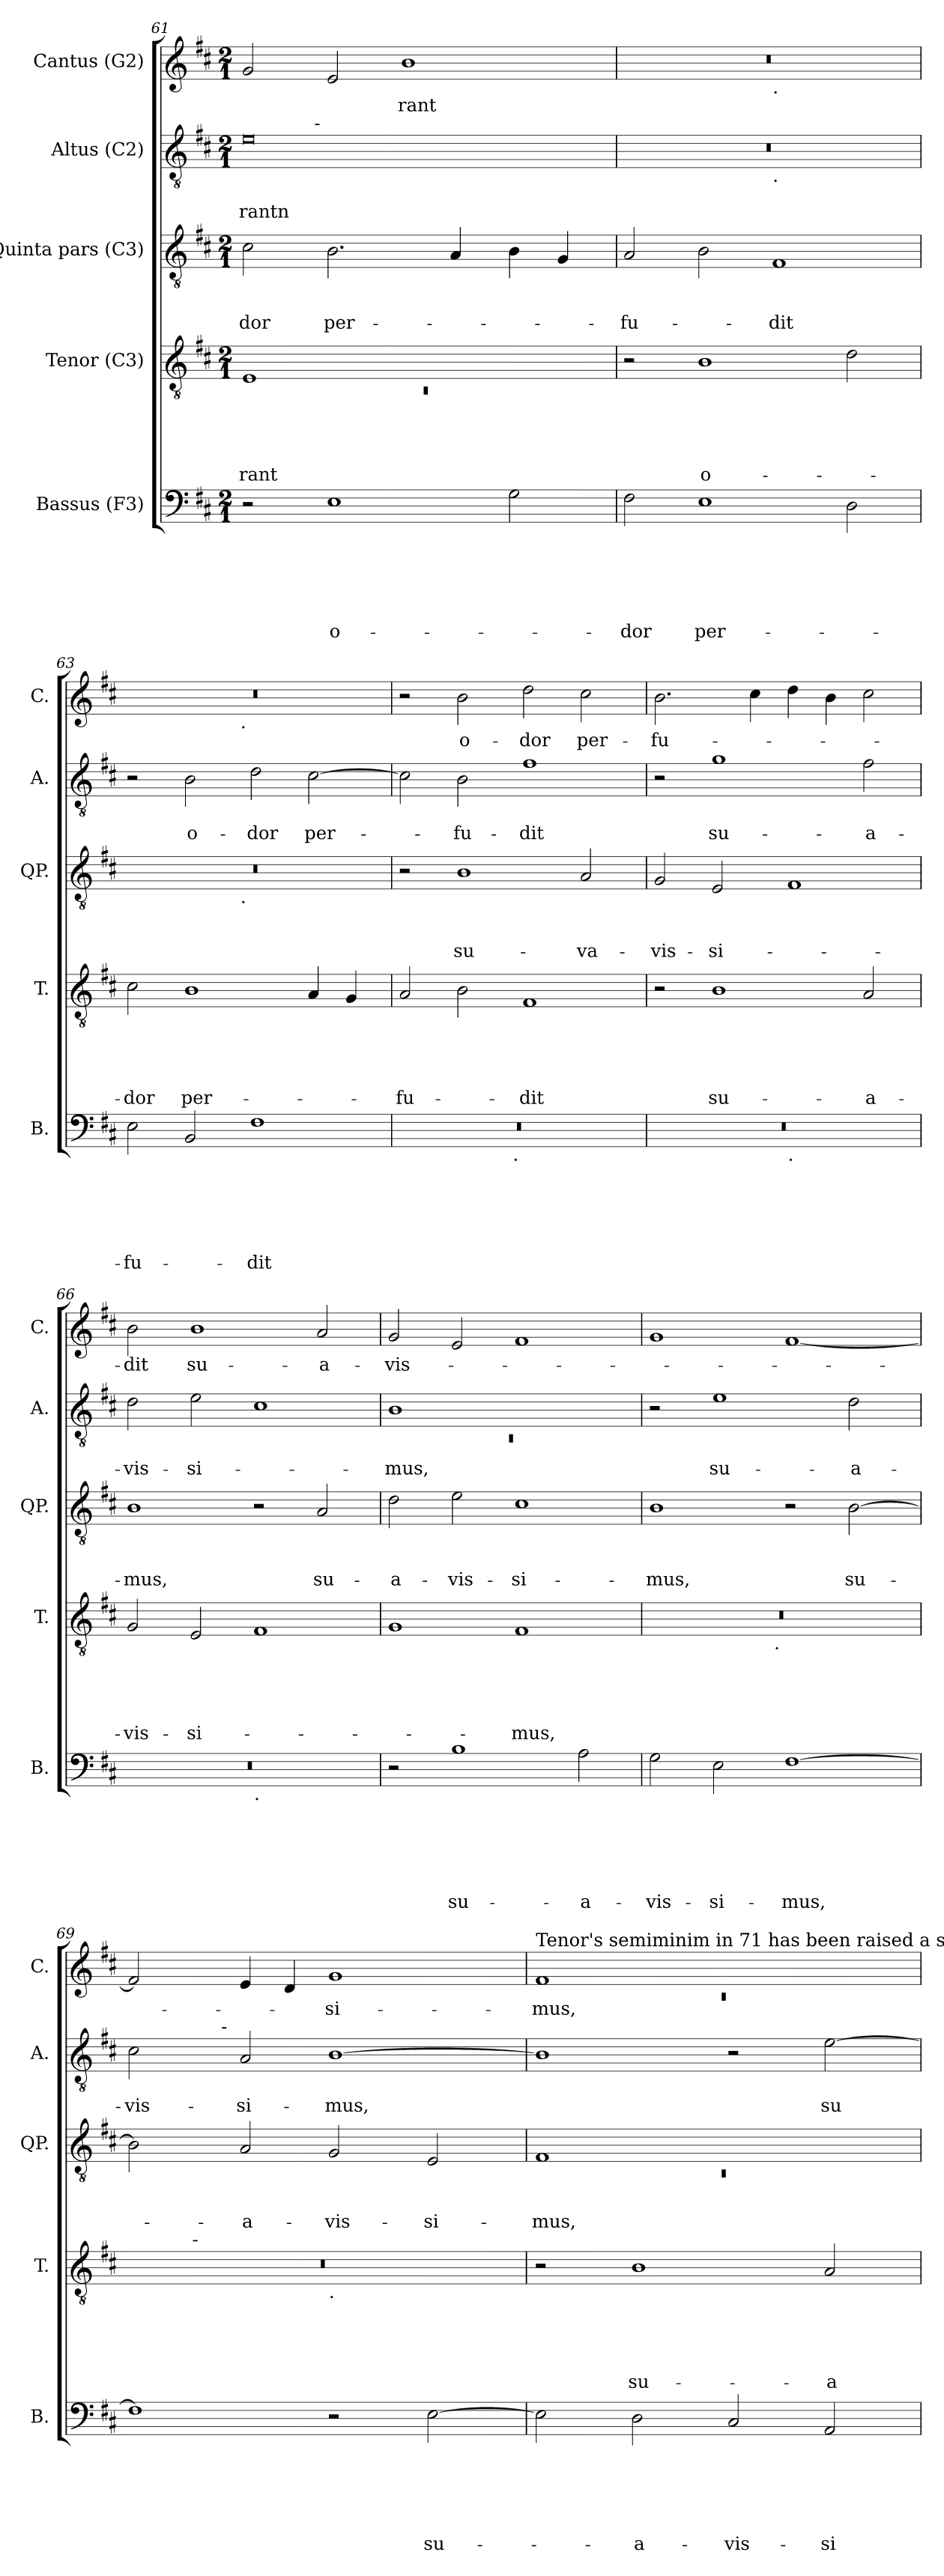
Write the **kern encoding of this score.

**kern	**text	**text	**text	**text	**text	**text	**kern	**text	**text	**text	**text	**text	**kern	**text	**text	**text	**kern	**text	**text	**kern	**text
*part5	*part5	*part5	*part5	*part5	*part5	*part5	*part4	*part4	*part4	*part4	*part4	*part4	*part3	*part3	*part3	*part3	*part2	*part2	*part2	*part1	*part1
*staff5	*staff5	*staff5	*staff5	*staff5	*staff5	*staff5	*staff4	*staff4	*staff4	*staff4	*staff4	*staff4	*staff3	*staff3	*staff3	*staff3	*staff2	*staff2	*staff2	*staff1	*staff1
*I"Bassus (F3)	*	*	*	*	*	*	*I"Tenor (C3)	*	*	*	*	*	*I"Quinta pars (C3)	*	*	*	*I"Altus (C2)	*	*	*I"Cantus (G2)	*
*I'B.	*	*	*	*	*	*	*I'T.	*	*	*	*	*	*I'QP.	*	*	*	*I'A.	*	*	*I'C.	*
!!LO:PB:g=z
*clefF4	*	*	*	*	*	*	*clefGv2	*	*	*	*	*	*clefGv2	*	*	*	*clefGv2	*	*	*clefG2	*
*k[f#c#]	*	*	*	*	*	*	*k[f#c#]	*	*	*	*	*	*k[f#c#]	*	*	*	*k[f#c#]	*	*	*k[f#c#]	*
*D:	*	*	*	*	*	*	*D:	*	*	*	*	*	*D:	*	*	*	*D:	*	*	*D:	*
*M2/1	*	*	*	*	*	*	*M2/1	*	*	*	*	*	*M2/1	*	*	*	*M2/1	*	*	*M2/1	*
=61	=61	=61	=61	=61	=61	=61	=61	=61	=61	=61	=61	=61	=61	=61	=61	=61	=61	=61	=61	=61	=61
*	*	*	*	*	*	*	*^	*	*	*	*	*	*	*	*	*	*	*	*	*	*
!	!	!	!	!	!	!	!	!LO:N:vis=1	!	!	!	!	!LO:LY:b	!	!	!	!LO:LY:b	!	!	!LO:LY:b:rj	!	!
*	*	*	*	*	*	*	*	*	*	*	*	*	*	*	*	*	*	*^	*	*	*	*
2r	.	.	.	.	.	.	1E	0rC	.	.	.	.	-rant	2c#\	.	.	-dor	0e	4...ryy	.	-rantn	2g/	.
!	!	!	!	!	!	!	!	!	!	!	!	!	!	!	!	!	!	!	!LO:TX:a:t=-	!	!	!	!
.	.	.	.	.	.	.	.	.	.	.	.	.	.	.	.	.	.	.	1ryy	.	.	.	.
!	!	!	!	!	!	!LO:LY:b:rj	!	!	!	!	!	!	!	!	!	!	!LO:LY:b	!	!	!	!	!	!
1E	.	.	.	.	.	o-	.	.	.	.	.	.	.	2.B\	.	.	per-	.	.	.	.	2e/	.
!	!	!	!	!	!	!	!	!	!	!	!	!	!	!	!	!	!	!	!	!	!	!	!LO:LY:b
.	.	.	.	.	.	.	1ryy	.	.	.	.	.	.	.	.	.	.	.	.	.	.	1b	-rant
.	.	.	.	.	.	.	.	.	.	.	.	.	.	4A/	.	.	.	.	.	.	.	.	.
.	.	.	.	.	.	.	.	.	.	.	.	.	.	.	.	.	.	.	2ryy	.	.	.	.
2G\	.	.	.	.	.	.	.	.	.	.	.	.	.	4B\	.	.	.	.	.	.	.	.	.
.	.	.	.	.	.	.	.	.	.	.	.	.	.	4G/	.	.	.	.	.	.	.	.	.
.	.	.	.	.	.	.	.	.	.	.	.	.	.	.	.	.	.	.	32ryy	.	.	.	.
=62	=62	=62	=62	=62	=62	=62	=62	=62	=62	=62	=62	=62	=62	=62	=62	=62	=62	=62	=62	=62	=62	=62	=62
!	!	!	!	!	!	!LO:LY:b	!	!	!	!	!	!	!	!	!	!	!LO:LY:b	!	!	!	!	!	!
*	*	*	*	*	*	*	*v	*v	*	*	*	*	*	*	*	*	*	*	*	*	*	*^	*
2F#\	.	.	.	.	.	-dor	2r	.	.	.	.	.	2A/	.	.	-fu-	0r	1ryy	.	.	0r	1ryy	.
!	!	!	!	!	!	!LO:LY:b	!	!	!	!	!	!LO:LY:b:rj	!	!	!	!	!	!	!	!	!	!	!
1E	.	.	.	.	.	per-	1B	.	.	.	.	o-	2B\	.	.	.	.	.	.	.	.	.	.
!	!	!	!	!	!	!	!	!	!	!	!	!	!	!	!	!	!	!	!	!	!	!LO:TX:b:t=.	!
!	!	!	!	!	!	!	!	!	!	!	!	!	!	!	!	!	!	!LO:TX:b:t=.	!	!	!	!	!
!	!	!	!	!	!	!	!	!	!	!	!	!	!	!	!	!LO:LY:b	!	!	!	!	!	!	!
.	.	.	.	.	.	.	.	.	.	.	.	.	1F#	.	.	-dit	.	1ryy	.	.	.	1ryy	.
2D\	.	.	.	.	.	.	2d\	.	.	.	.	.	.	.	.	.	.	.	.	.	.	.	.
=63	=63	=63	=63	=63	=63	=63	=63	=63	=63	=63	=63	=63	=63	=63	=63	=63	=63	=63	=63	=63	=63	=63	=63
!	!	!	!	!	!	!LO:LY:b	!	!	!	!	!	!LO:LY:b	!	!	!	!	!	!	!	!	!	!	!
*	*	*	*	*	*	*	*	*	*	*	*	*	*^	*	*	*	*v	*v	*	*	*	*	*
2E\	.	.	.	.	.	-fu-	2c#\	.	.	.	.	-dor	0r	2ryy	.	.	.	2r	.	.	0r	2ryy	.
!	!	!	!	!	!	!	!	!	!	!	!	!LO:LY:b	!	!	!	!	!	!	!	!LO:LY:b	!	!	!
2BB/	.	.	.	.	.	.	1B	.	.	.	.	per-	.	4...ryy	.	.	.	2B\	.	o-	.	4...ryy	.
!	!	!	!	!	!	!	!	!	!	!	!	!	!	!	!	!	!	!	!	!	!	!LO:TX:b:t=.	!
!	!	!	!	!	!	!	!	!	!	!	!	!	!	!LO:TX:b:t=.	!	!	!	!	!	!	!	!	!
.	.	.	.	.	.	.	.	.	.	.	.	.	.	1ryy	.	.	.	.	.	.	.	1ryy	.
!	!	!	!	!	!	!LO:LY:b	!	!	!	!	!	!	!	!	!	!	!	!	!	!LO:LY:b	!	!	!
1F#	.	.	.	.	.	-dit	.	.	.	.	.	.	.	.	.	.	.	2d\	.	-dor	.	.	.
!	!	!	!	!	!	!	!	!	!	!	!	!	!	!	!	!	!	!	!	!LO:LY:b	!	!	!
.	.	.	.	.	.	.	4A/	.	.	.	.	.	.	.	.	.	.	[>2c#\	.	per-	.	.	.
.	.	.	.	.	.	.	4G/	.	.	.	.	.	.	.	.	.	.	.	.	.	.	.	.
.	.	.	.	.	.	.	.	.	.	.	.	.	.	32ryy	.	.	.	.	.	.	.	32ryy	.
=64	=64	=64	=64	=64	=64	=64	=64	=64	=64	=64	=64	=64	=64	=64	=64	=64	=64	=64	=64	=64	=64	=64	=64
!	!	!	!	!	!	!	!	!	!	!	!	!LO:LY:b	!	!	!	!	!	!	!	!	!	!	!
*^	*	*	*	*	*	*	*	*	*	*	*	*	*v	*v	*	*	*	*	*	*	*v	*v	*
0r	2ryy	.	.	.	.	.	.	2A/	.	.	.	.	-fu-	2r	.	.	.	2c#\]	.	.	2r	.
!	!	!	!	!	!	!	!	!	!	!	!	!	!	!	!	!	!LO:LY:b	!	!	!LO:LY:b	!	!LO:LY:b
.	4...ryy	.	.	.	.	.	.	2B\	.	.	.	.	.	1B	.	.	su-	2B\	.	-fu-	2b\	o-
!	!LO:TX:b:t=.	!	!	!	!	!	!	!	!	!	!	!	!	!	!	!	!	!	!	!	!	!
.	1ryy	.	.	.	.	.	.	.	.	.	.	.	.	.	.	.	.	.	.	.	.	.
!	!	!	!	!	!	!	!	!	!	!	!	!	!LO:LY:b	!	!	!	!	!	!	!LO:LY:b	!	!LO:LY:b
.	.	.	.	.	.	.	.	1F#	.	.	.	.	-dit	.	.	.	.	1f#	.	-dit	2dd\	-dor
!	!	!	!	!	!	!	!	!	!	!	!	!	!	!	!	!	!LO:LY:b	!	!	!	!	!LO:LY:b
.	.	.	.	.	.	.	.	.	.	.	.	.	.	2A/	.	.	-va-	.	.	.	2cc#\	per-
.	32ryy	.	.	.	.	.	.	.	.	.	.	.	.	.	.	.	.	.	.	.	.	.
!!LO:LB:g=z
=65	=65	=65	=65	=65	=65	=65	=65	=65	=65	=65	=65	=65	=65	=65	=65	=65	=65	=65	=65	=65	=65	=65
!	!	!	!	!	!	!	!	!	!	!	!	!	!	!	!	!	!LO:LY:b	!	!	!	!	!LO:LY:b
0r	1ryy	.	.	.	.	.	.	2r	.	.	.	.	.	2G/	.	.	-vis-	2r	.	.	2.b\	-fu-
!	!	!	!	!	!	!	!	!	!	!	!	!	!LO:LY:b	!	!	!	!LO:LY:b	!	!	!LO:LY:b	!	!
.	.	.	.	.	.	.	.	1B	.	.	.	.	su-	2E/	.	.	-si-	1g	.	su-	.	.
.	.	.	.	.	.	.	.	.	.	.	.	.	.	.	.	.	.	.	.	.	4cc#\	.
!	!LO:TX:b:t=.	!	!	!	!	!	!	!	!	!	!	!	!	!	!	!	!	!	!	!	!	!
.	1ryy	.	.	.	.	.	.	.	.	.	.	.	.	1F#	.	.	.	.	.	.	4dd\	.
.	.	.	.	.	.	.	.	.	.	.	.	.	.	.	.	.	.	.	.	.	4b\	.
!	!	!	!	!	!	!	!	!	!	!	!	!	!LO:LY:b	!	!	!	!	!	!	!LO:LY:b	!	!
.	.	.	.	.	.	.	.	2A/	.	.	.	.	-a-	.	.	.	.	2f#\	.	-a-	2cc#\	.
=66	=66	=66	=66	=66	=66	=66	=66	=66	=66	=66	=66	=66	=66	=66	=66	=66	=66	=66	=66	=66	=66	=66
!	!	!	!	!	!	!	!	!	!	!	!	!	!LO:LY:b	!	!	!	!LO:LY:b	!	!	!LO:LY:b	!	!LO:LY:b
0r	1ryy	.	.	.	.	.	.	2G/	.	.	.	.	-vis-	1B	.	.	-mus,	2d\	.	-vis-	2b\	-dit
!	!	!	!	!	!	!	!	!	!	!	!	!	!LO:LY:b	!	!	!	!	!	!	!LO:LY:b	!	!LO:LY:b
.	.	.	.	.	.	.	.	2E/	.	.	.	.	-si-	.	.	.	.	2e\	.	-si-	1b	su-
!	!LO:TX:b:t=.	!	!	!	!	!	!	!	!	!	!	!	!	!	!	!	!	!	!	!	!	!
.	1ryy	.	.	.	.	.	.	1F#	.	.	.	.	.	2r	.	.	.	1c#	.	.	.	.
!	!	!	!	!	!	!	!	!	!	!	!	!	!	!	!	!	!LO:LY:b	!	!	!	!	!LO:LY:b
.	.	.	.	.	.	.	.	.	.	.	.	.	.	2A/	.	.	su-	.	.	.	2a/	-a-
=67	=67	=67	=67	=67	=67	=67	=67	=67	=67	=67	=67	=67	=67	=67	=67	=67	=67	=67	=67	=67	=67	=67
*	*	*	*	*	*	*	*	*	*	*	*	*	*	*	*	*	*	*^	*	*	*	*
!	!	!	!	!	!	!	!	!	!	!	!	!	!	!	!	!	!LO:LY:b	!	!LO:N:vis=1	!	!LO:LY:b	!	!LO:LY:b
*v	*v	*	*	*	*	*	*	*	*	*	*	*	*	*	*	*	*	*	*	*	*	*	*
2r	.	.	.	.	.	.	1G	.	.	.	.	.	2d\	.	.	-a-	1B	0rC	.	-mus,	2g/	-vis-
!	!	!	!	!	!	!LO:LY:b	!	!	!	!	!	!	!	!	!	!LO:LY:b	!	!	!	!	!	!
1B	.	.	.	.	.	su-	.	.	.	.	.	.	2e\	.	.	-vis-	.	.	.	.	2e/	.
!	!	!	!	!	!	!	!	!	!	!	!	!LO:LY:b	!	!	!	!LO:LY:b	!	!	!	!	!	!
.	.	.	.	.	.	.	1F#	.	.	.	.	-mus,	1c#	.	.	-si-	1ryy	.	.	.	1f#	.
!	!	!	!	!	!	!LO:LY:b	!	!	!	!	!	!	!	!	!	!	!	!	!	!	!	!
2A\	.	.	.	.	.	-a-	.	.	.	.	.	.	.	.	.	.	.	.	.	.	.	.
*	*	*	*	*	*	*	*	*	*	*	*	*	*	*	*	*	*v	*v	*	*	*	*
=68	=68	=68	=68	=68	=68	=68	=68	=68	=68	=68	=68	=68	=68	=68	=68	=68	=68	=68	=68	=68	=68
!	!	!	!	!	!	!LO:LY:b	!	!	!	!	!	!	!	!	!	!LO:LY:b	!	!	!	!	!
*	*	*	*	*	*	*	*^	*	*	*	*	*	*	*	*	*	*	*	*	*	*
2G\	.	.	.	.	.	-vis-	0r	2ryy	.	.	.	.	.	1B	.	.	-mus,	2r	.	.	1g	.
!	!	!	!	!	!	!LO:LY:b	!	!	!	!	!	!	!	!	!	!	!	!	!	!LO:LY:b	!	!
2E\	.	.	.	.	.	-si-	.	4...ryy	.	.	.	.	.	.	.	.	.	1e	.	su-	.	.
!	!	!	!	!	!	!	!	!LO:TX:b:t=.	!	!	!	!	!	!	!	!	!	!	!	!	!	!
.	.	.	.	.	.	.	.	1ryy	.	.	.	.	.	.	.	.	.	.	.	.	.	.
!	!	!	!	!	!	!LO:LY:b	!	!	!	!	!	!	!	!	!	!	!	!	!	!	!	!
[<1F#	.	.	.	.	.	-mus,	.	.	.	.	.	.	.	2r	.	.	.	.	.	.	[<1f#	.
!	!	!	!	!	!	!	!	!	!	!	!	!	!	!	!	!	!LO:LY:b	!	!	!LO:LY:b	!	!
.	.	.	.	.	.	.	.	.	.	.	.	.	.	[<2B\	.	.	su-	2d\	.	-a-	.	.
.	.	.	.	.	.	.	.	32ryy	.	.	.	.	.	.	.	.	.	.	.	.	.	.
!!LO:LB:g=z
=69	=69	=69	=69	=69	=69	=69	=69	=69	=69	=69	=69	=69	=69	=69	=69	=69	=69	=69	=69	=69	=69	=69
!	!	!	!	!	!	!	!	!	!	!	!	!	!	!	!	!	!	!	!	!LO:LY:b	!	!
*	*	*	*	*	*	*	*	*^	*	*	*	*	*	*	*	*	*	*^	*	*	*	*
1F#]	.	.	.	.	.	.	0r	4ryy	1ryy	.	.	.	.	.	2B\]	.	.	.	2c#\	4..ryy	.	-vis-	2f#/]	.
.	.	.	.	.	.	.	.	16ryy	.	.	.	.	.	.	.	.	.	.	.	.	.	.	.	.
!	!	!	!	!	!	!	!	!LO:TX:a:t=-	!	!	!	!	!	!	!	!	!	!	!	!	!	!	!	!
.	.	.	.	.	.	.	.	1ryy	.	.	.	.	.	.	.	.	.	.	.	.	.	.	.	.
!	!	!	!	!	!	!	!	!	!	!	!	!	!	!	!	!	!	!	!	!LO:TX:a:t=-	!	!	!	!
.	.	.	.	.	.	.	.	.	.	.	.	.	.	.	.	.	.	.	.	1ryy	.	.	.	.
!	!	!	!	!	!	!	!	!	!	!	!	!	!	!	!	!	!	!LO:LY:b	!	!	!	!LO:LY:b	!	!
.	.	.	.	.	.	.	.	.	.	.	.	.	.	.	2A/	.	.	-a-	2A/	.	.	-si-	4e/	.
.	.	.	.	.	.	.	.	.	.	.	.	.	.	.	.	.	.	.	.	.	.	.	4d/	.
!	!	!	!	!	!	!	!	!	!LO:TX:b:t=.	!	!	!	!	!	!	!	!	!	!	!	!	!	!	!
!	!	!	!	!	!	!	!	!	!	!	!	!	!	!	!	!	!	!LO:LY:b	!	!	!	!LO:LY:b	!	!LO:LY:b
2r	.	.	.	.	.	.	.	.	1ryy	.	.	.	.	.	2G/	.	.	-vis-	[>1B	.	.	-mus,	1g	-si-
.	.	.	.	.	.	.	.	2ryy	.	.	.	.	.	.	.	.	.	.	.	.	.	.	.	.
.	.	.	.	.	.	.	.	.	.	.	.	.	.	.	.	.	.	.	.	2ryy	.	.	.	.
!	!	!	!	!	!	!LO:LY:b	!	!	!	!	!	!	!	!	!	!	!	!LO:LY:b	!	!	!	!	!	!
[>2E\	.	.	.	.	.	su-	.	.	.	.	.	.	.	.	2E/	.	.	-si-	.	.	.	.	.	.
.	.	.	.	.	.	.	.	8.ryy	.	.	.	.	.	.	.	.	.	.	.	.	.	.	.	.
.	.	.	.	.	.	.	.	.	.	.	.	.	.	.	.	.	.	.	.	16ryy	.	.	.	.
=70	=70	=70	=70	=70	=70	=70	=70	=70	=70	=70	=70	=70	=70	=70	=70	=70	=70	=70	=70	=70	=70	=70	=70	=70
*	*	*	*	*	*	*	*	*	*	*	*	*	*	*	*^	*	*	*	*	*	*	*	*^	*
!	!	!	!	!	!	!	!	!	!	!	!	!	!	!	!	!	!	!	!	!	!	!	!	!LO:TX:a:t=Tenor's semiminim in 71 has been raised a step.	!	!
!	!	!	!	!	!	!	!	!	!	!	!	!	!	!	!	!LO:N:vis=1	!	!	!LO:LY:b	!	!	!	!	!	!LO:N:vis=1	!LO:LY:b
*	*	*	*	*	*	*	*v	*v	*v	*	*	*	*	*	*	*	*	*	*	*v	*v	*	*	*	*	*
2E\]	.	.	.	.	.	.	2r	.	.	.	.	.	1F#	0rC	.	.	-mus,	1B]	.	.	1f#	0rc	-mus,
!	!	!	!	!	!	!LO:LY:b	!	!	!	!	!	!LO:LY:b	!	!	!	!	!	!	!	!	!	!	!
2D\	.	.	.	.	.	-a-	1B	.	.	.	.	su-	.	.	.	.	.	.	.	.	.	.	.
!	!	!	!	!	!	!LO:LY:b	!	!	!	!	!	!	!	!	!	!	!	!	!	!	!	!	!
2C#/	.	.	.	.	.	-vis-	.	.	.	.	.	.	1ryy	.	.	.	.	2r	.	.	1ryy	.	.
!	!	!	!	!	!	!LO:LY:b	!	!	!	!	!	!LO:LY:b	!	!	!	!	!	!	!	!LO:LY:b	!	!	!
2AA/	.	.	.	.	.	-si-	2A/	.	.	.	.	-a-	.	.	.	.	.	[>2e\	.	su-	.	.	.
*	*	*	*	*	*	*	*	*	*	*	*	*	*v	*v	*	*	*	*	*	*	*v	*v	*
=	=	=	=	=	=	=	=	=	=	=	=	=	=	=	=	=	=	=	=	=	=
*-	*-	*-	*-	*-	*-	*-	*-	*-	*-	*-	*-	*-	*-	*-	*-	*-	*-	*-	*-	*-	*-
